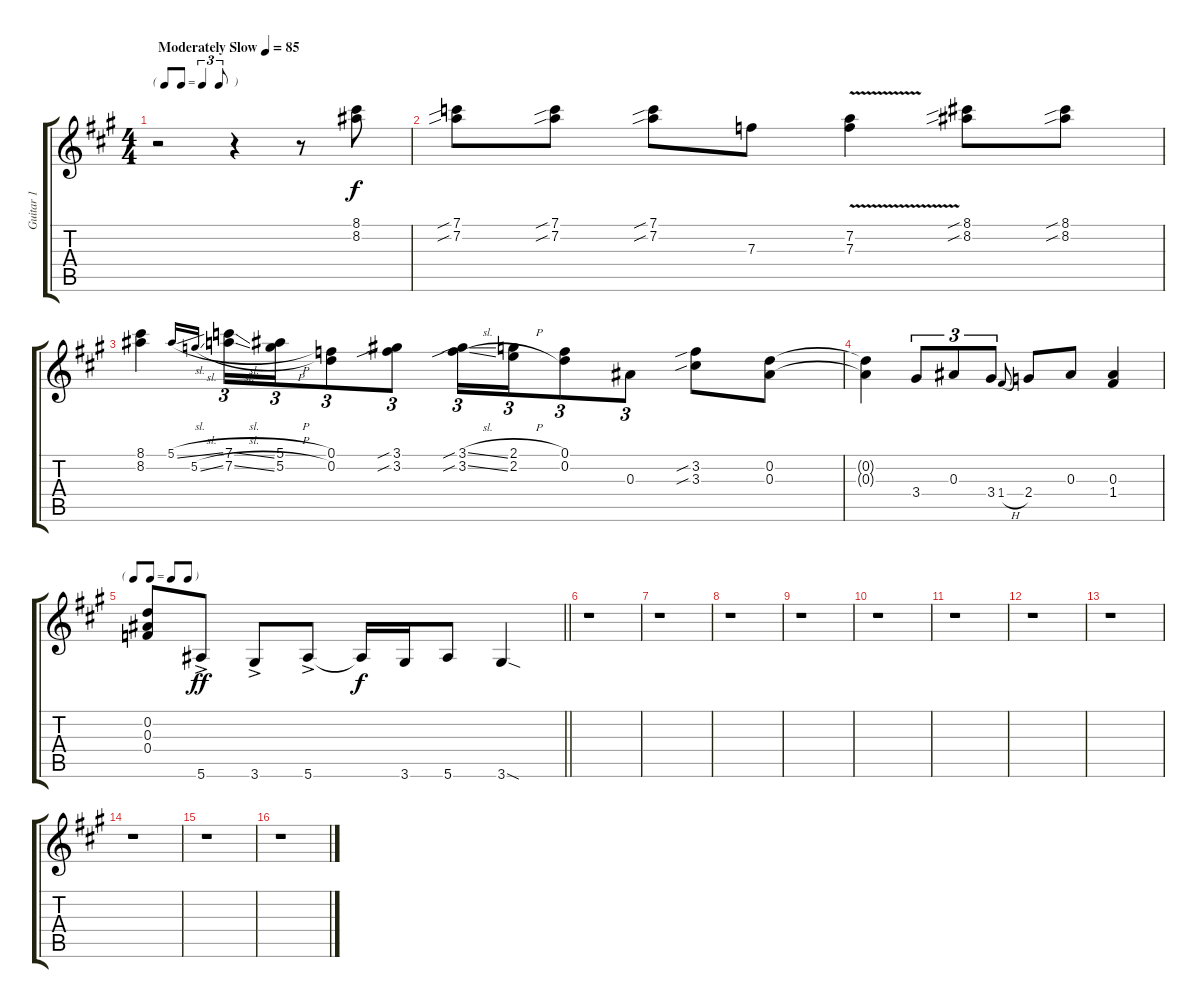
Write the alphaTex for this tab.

\track ("Guitar 1" "Guitar 1") {instrument overdrivenguitar}
\staff {score tabs}
\tuning (F4 D4 Bb3 F3 Bb2 F2) {hide}
\ts (4 4)
\tf triplet8th
\tempo (85 "Moderately Slow")
\clef g2
\ks a
r.2{dy f instrument overdrivenguitar} r.4 r.8 (8.1 8.2).8 |
(7.1{sib} 7.2{sib}).8 (7.1{sib} 7.2{sib}).8 (7.1{sib} 7.2{sib}).8 7.3.8 (7.2{v} 7.3{v}).4 (8.1{sib} 8.2{sib}).8 (8.1{sib} 8.2{sib}).8 |
(8.1 8.2).4 5.1{sl}.16{gr onbeat} 5.2{sl}.16{gr onbeat} (7.1{sl} 7.2{sl}).16{tu (3 2)} (5.1{h} 5.2{h}).16{tu (3 2)} (0.1 0.2).8{tu (3 2)} (3.1{sib} 3.2{sib}).8{tu (3 2)} (3.1{sib sl} 3.2{sib sl}).16{tu (3 2)} (2.1{h} 2.2{h}).16{tu (3 2)} (0.1 0.2).8{tu (3 2)} 0.3.8{tu (3 2)} (3.2{sib} 3.3{sib}).8 (0.2 0.3).8 |
(0.2{t} 0.3{t}).4 3.4.8{tu (3 2)} 0.3.8{tu (3 2)} 3.4.8{tu (3 2)} 1.4{h}.8{gr onbeat} 2.4.8 0.3.8 (0.3 1.4).4 |
\tf none
\barLineRight lightlight
(0.2 0.3 0.4).8 5.6{ac}.8{dy ff} 3.6{ac}.8 5.6{ac}.8 5.6{t}.16{dy f} 3.6.16 5.6.8 3.6{sod}.4 |
r.1 |
r.1 |
r.1 |
r.1 |
r.1 |
r.1 |
r.1 |
r.1 |
r.1 |
r.1 |
r.1
